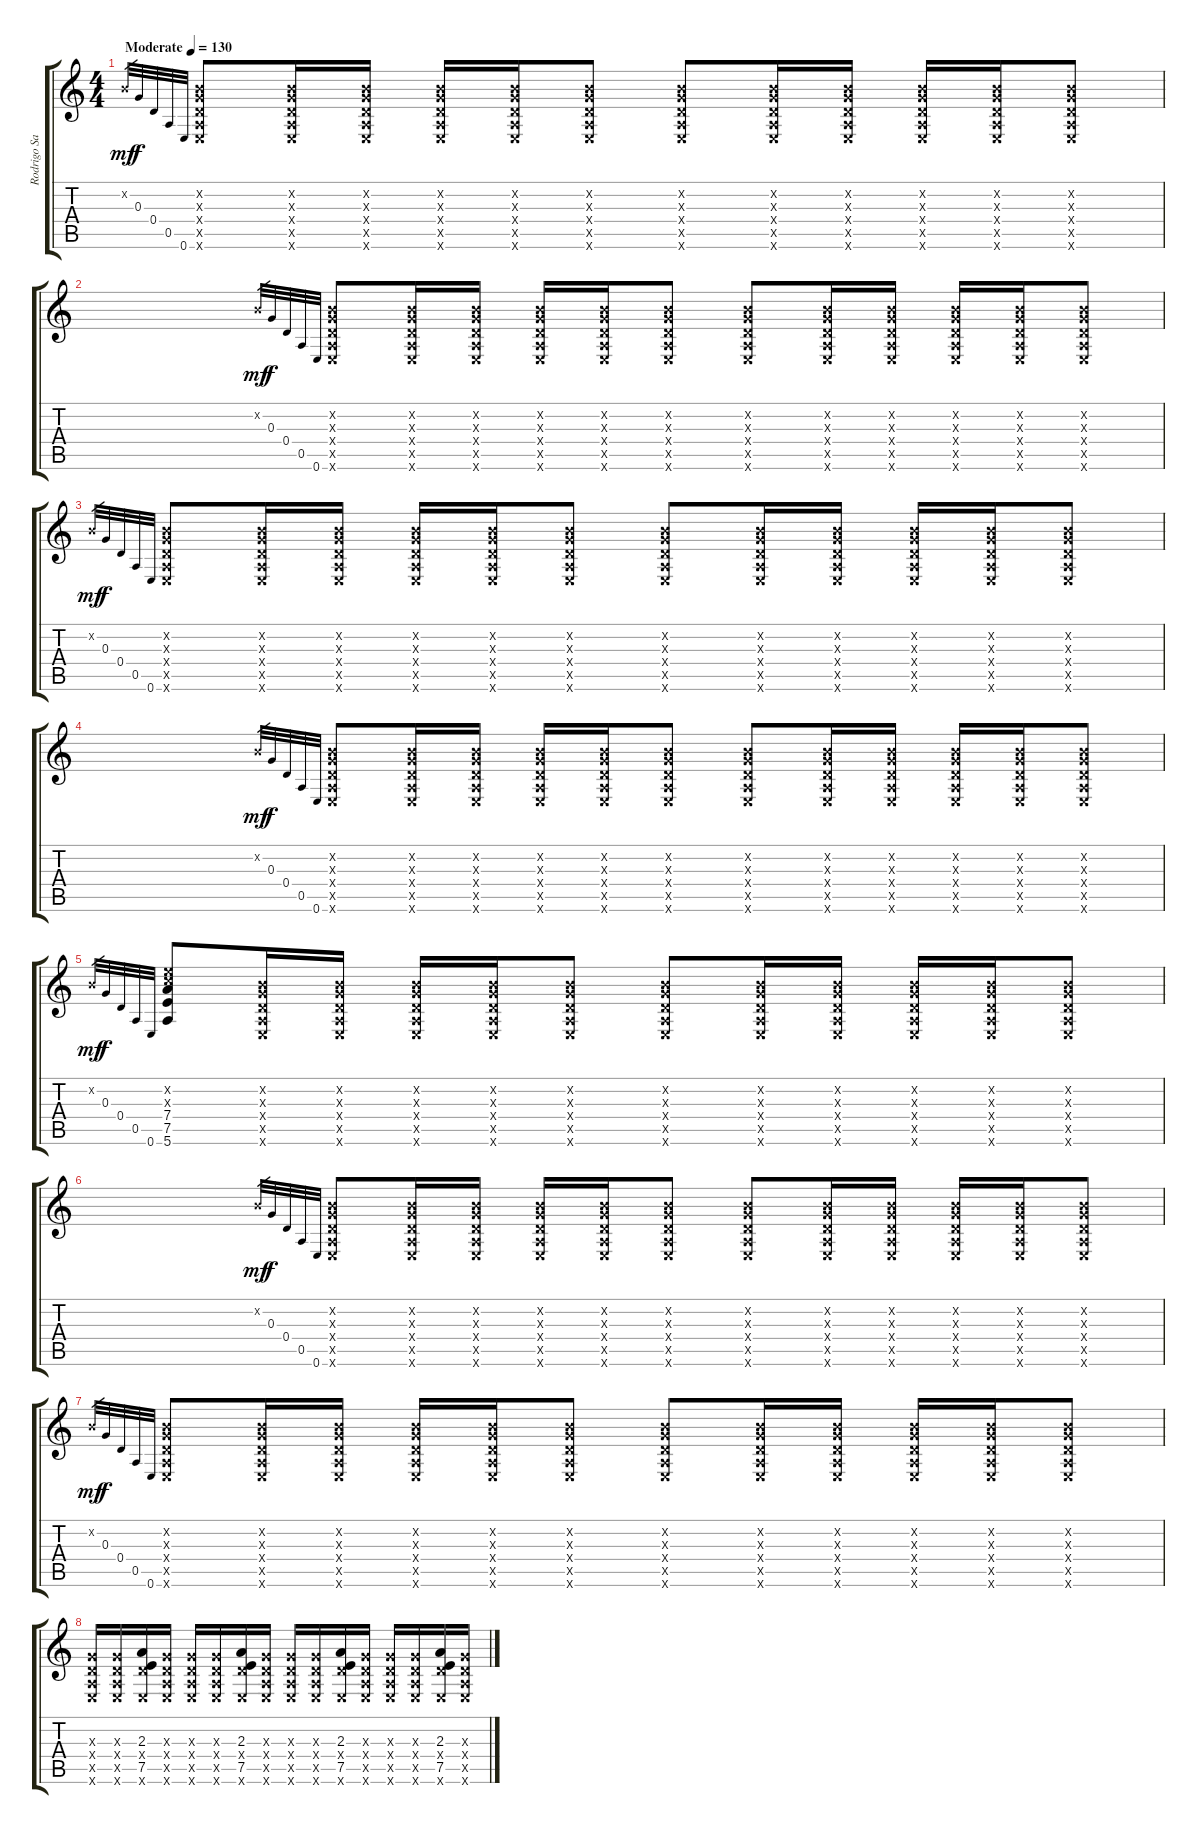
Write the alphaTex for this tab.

\track ("Rodrigo Sanchez" "Rodrigo Sa") {instrument acousticguitarnylon}
\staff {score tabs}
\tuning (E4 B3 G3 D3 A2 E2) {hide}
\ts (4 4)
\tempo (130 "Moderate")
\clef g2
\ks c
0.2{x}.32{gr dy mf instrument acousticguitarnylon} 0.3.32{gr dy f} 0.4.32{gr} 0.5.32{gr} 0.6.32{gr} (0.2{x} 0.3{x} 0.4{x} 0.5{x} 0.6{x}).8 (0.2{x} 0.3{x} 0.4{x} 0.5{x} 0.6{x}).16 (0.2{x} 0.3{x} 0.4{x} 0.5{x} 0.6{x}).16 (0.2{x} 0.3{x} 0.4{x} 0.5{x} 0.6{x}).16 (0.2{x} 0.3{x} 0.4{x} 0.5{x} 0.6{x}).16 (0.2{x} 0.3{x} 0.4{x} 0.5{x} 0.6{x}).8 (0.2{x} 0.3{x} 0.4{x} 0.5{x} 0.6{x}).8 (0.2{x} 0.3{x} 0.4{x} 0.5{x} 0.6{x}).16 (0.2{x} 0.3{x} 0.4{x} 0.5{x} 0.6{x}).16 (0.2{x} 0.3{x} 0.4{x} 0.5{x} 0.6{x}).16 (0.2{x} 0.3{x} 0.4{x} 0.5{x} 0.6{x}).16 (0.2{x} 0.3{x} 0.4{x} 0.5{x} 0.6{x}).8 |
0.2{x}.32{gr dy mf} 0.3.32{gr dy f} 0.4.32{gr} 0.5.32{gr} 0.6.32{gr} (0.2{x} 0.3{x} 0.4{x} 0.5{x} 0.6{x}).8 (0.2{x} 0.3{x} 0.4{x} 0.5{x} 0.6{x}).16 (0.2{x} 0.3{x} 0.4{x} 0.5{x} 0.6{x}).16 (0.2{x} 0.3{x} 0.4{x} 0.5{x} 0.6{x}).16 (0.2{x} 0.3{x} 0.4{x} 0.5{x} 0.6{x}).16 (0.2{x} 0.3{x} 0.4{x} 0.5{x} 0.6{x}).8 (0.2{x} 0.3{x} 0.4{x} 0.5{x} 0.6{x}).8 (0.2{x} 0.3{x} 0.4{x} 0.5{x} 0.6{x}).16 (0.2{x} 0.3{x} 0.4{x} 0.5{x} 0.6{x}).16 (0.2{x} 0.3{x} 0.4{x} 0.5{x} 0.6{x}).16 (0.2{x} 0.3{x} 0.4{x} 0.5{x} 0.6{x}).16 (0.2{x} 0.3{x} 0.4{x} 0.5{x} 0.6{x}).8 |
0.2{x}.32{gr dy mf} 0.3.32{gr dy f} 0.4.32{gr} 0.5.32{gr} 0.6.32{gr} (0.2{x} 0.3{x} 0.4{x} 0.5{x} 0.6{x}).8 (0.2{x} 0.3{x} 0.4{x} 0.5{x} 0.6{x}).16 (0.2{x} 0.3{x} 0.4{x} 0.5{x} 0.6{x}).16 (0.2{x} 0.3{x} 0.4{x} 0.5{x} 0.6{x}).16 (0.2{x} 0.3{x} 0.4{x} 0.5{x} 0.6{x}).16 (0.2{x} 0.3{x} 0.4{x} 0.5{x} 0.6{x}).8 (0.2{x} 0.3{x} 0.4{x} 0.5{x} 0.6{x}).8 (0.2{x} 0.3{x} 0.4{x} 0.5{x} 0.6{x}).16 (0.2{x} 0.3{x} 0.4{x} 0.5{x} 0.6{x}).16 (0.2{x} 0.3{x} 0.4{x} 0.5{x} 0.6{x}).16 (0.2{x} 0.3{x} 0.4{x} 0.5{x} 0.6{x}).16 (0.2{x} 0.3{x} 0.4{x} 0.5{x} 0.6{x}).8 |
0.2{x}.32{gr dy mf} 0.3.32{gr dy f} 0.4.32{gr} 0.5.32{gr} 0.6.32{gr} (0.2{x} 0.3{x} 0.4{x} 0.5{x} 0.6{x}).8 (0.2{x} 0.3{x} 0.4{x} 0.5{x} 0.6{x}).16 (0.2{x} 0.3{x} 0.4{x} 0.5{x} 0.6{x}).16 (0.2{x} 0.3{x} 0.4{x} 0.5{x} 0.6{x}).16 (0.2{x} 0.3{x} 0.4{x} 0.5{x} 0.6{x}).16 (0.2{x} 0.3{x} 0.4{x} 0.5{x} 0.6{x}).8 (0.2{x} 0.3{x} 0.4{x} 0.5{x} 0.6{x}).8 (0.2{x} 0.3{x} 0.4{x} 0.5{x} 0.6{x}).16 (0.2{x} 0.3{x} 0.4{x} 0.5{x} 0.6{x}).16 (0.2{x} 0.3{x} 0.4{x} 0.5{x} 0.6{x}).16 (0.2{x} 0.3{x} 0.4{x} 0.5{x} 0.6{x}).16 (0.2{x} 0.3{x} 0.4{x} 0.5{x} 0.6{x}).8 |
0.2{x}.32{gr dy mf} 0.3.32{gr dy f} 0.4.32{gr} 0.5.32{gr} 0.6.32{gr} (5.2{x} 5.3{x} 7.4 7.5 5.6).8 (0.2{x} 0.3{x} 0.4{x} 0.5{x} 0.6{x}).16 (0.2{x} 0.3{x} 0.4{x} 0.5{x} 0.6{x}).16 (0.2{x} 0.3{x} 0.4{x} 0.5{x} 0.6{x}).16 (0.2{x} 0.3{x} 0.4{x} 0.5{x} 0.6{x}).16 (0.2{x} 0.3{x} 0.4{x} 0.5{x} 0.6{x}).8 (0.2{x} 0.3{x} 0.4{x} 0.5{x} 0.6{x}).8 (0.2{x} 0.3{x} 0.4{x} 0.5{x} 0.6{x}).16 (0.2{x} 0.3{x} 0.4{x} 0.5{x} 0.6{x}).16 (0.2{x} 0.3{x} 0.4{x} 0.5{x} 0.6{x}).16 (0.2{x} 0.3{x} 0.4{x} 0.5{x} 0.6{x}).16 (0.2{x} 0.3{x} 0.4{x} 0.5{x} 0.6{x}).8 |
0.2{x}.32{gr dy mf} 0.3.32{gr dy f} 0.4.32{gr} 0.5.32{gr} 0.6.32{gr} (0.2{x} 0.3{x} 0.4{x} 0.5{x} 0.6{x}).8 (0.2{x} 0.3{x} 0.4{x} 0.5{x} 0.6{x}).16 (0.2{x} 0.3{x} 0.4{x} 0.5{x} 0.6{x}).16 (0.2{x} 0.3{x} 0.4{x} 0.5{x} 0.6{x}).16 (0.2{x} 0.3{x} 0.4{x} 0.5{x} 0.6{x}).16 (0.2{x} 0.3{x} 0.4{x} 0.5{x} 0.6{x}).8 (0.2{x} 0.3{x} 0.4{x} 0.5{x} 0.6{x}).8 (0.2{x} 0.3{x} 0.4{x} 0.5{x} 0.6{x}).16 (0.2{x} 0.3{x} 0.4{x} 0.5{x} 0.6{x}).16 (0.2{x} 0.3{x} 0.4{x} 0.5{x} 0.6{x}).16 (0.2{x} 0.3{x} 0.4{x} 0.5{x} 0.6{x}).16 (0.2{x} 0.3{x} 0.4{x} 0.5{x} 0.6{x}).8 |
0.2{x}.32{gr dy mf} 0.3.32{gr dy f} 0.4.32{gr} 0.5.32{gr} 0.6.32{gr} (0.2{x} 0.3{x} 0.4{x} 0.5{x} 0.6{x}).8 (0.2{x} 0.3{x} 0.4{x} 0.5{x} 0.6{x}).16 (0.2{x} 0.3{x} 0.4{x} 0.5{x} 0.6{x}).16 (0.2{x} 0.3{x} 0.4{x} 0.5{x} 0.6{x}).16 (0.2{x} 0.3{x} 0.4{x} 0.5{x} 0.6{x}).16 (0.2{x} 0.3{x} 0.4{x} 0.5{x} 0.6{x}).8 (0.2{x} 0.3{x} 0.4{x} 0.5{x} 0.6{x}).8 (0.2{x} 0.3{x} 0.4{x} 0.5{x} 0.6{x}).16 (0.2{x} 0.3{x} 0.4{x} 0.5{x} 0.6{x}).16 (0.2{x} 0.3{x} 0.4{x} 0.5{x} 0.6{x}).16 (0.2{x} 0.3{x} 0.4{x} 0.5{x} 0.6{x}).16 (0.2{x} 0.3{x} 0.4{x} 0.5{x} 0.6{x}).8 |
(0.3{x} 0.4{x} 0.5{x} 0.6{x}).16 (0.3{x} 0.4{x} 0.5{x} 0.6{x}).16 (2.3 0.4{x} 7.5 0.6{x}).16 (0.3{x} 0.4{x} 0.5{x} 0.6{x}).16 (0.3{x} 0.4{x} 0.5{x} 0.6{x}).16 (0.3{x} 0.4{x} 0.5{x} 0.6{x}).16 (2.3 0.4{x} 7.5 0.6{x}).16 (0.3{x} 0.4{x} 0.5{x} 0.6{x}).16 (0.3{x} 0.4{x} 0.5{x} 0.6{x}).16 (0.3{x} 0.4{x} 0.5{x} 0.6{x}).16 (2.3 0.4{x} 7.5 0.6{x}).16 (0.3{x} 0.4{x} 0.5{x} 0.6{x}).16 (0.3{x} 0.4{x} 0.5{x} 0.6{x}).16 (0.3{x} 0.4{x} 0.5{x} 0.6{x}).16 (2.3 0.4{x} 7.5 0.6{x}).16 (0.3{x} 0.4{x} 0.5{x} 0.6{x}).16
